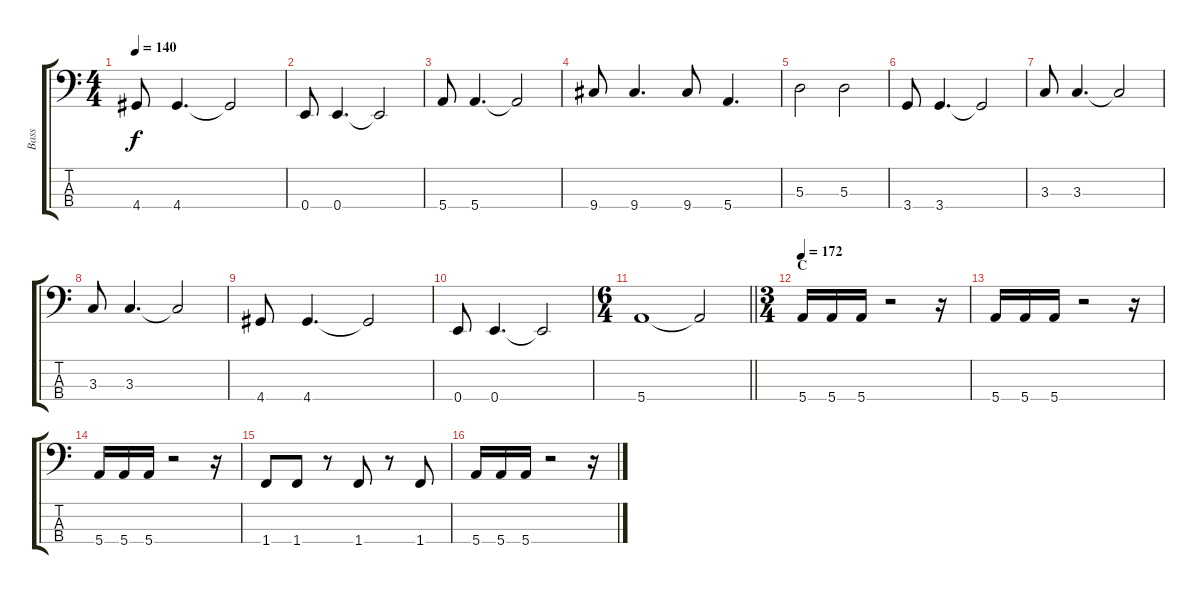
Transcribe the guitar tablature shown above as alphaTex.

\track ("Bass" "Bass") {instrument electricbasspick}
\staff {score tabs}
\tuning (G2 D2 A1 E1) {hide}
\ts (4 4)
\tempo 140
\clef f4
\ks c
4.4.8{dy f} 4.4.4{d} 4.4{t}.2 |
0.4.8 0.4.4{d} 0.4{t}.2 |
5.4.8 5.4.4{d} 5.4{t}.2 |
9.4.8 9.4.4{d} 9.4.8 5.4.4{d} |
5.3.2 5.3.2 |
3.4.8 3.4.4{d} 3.4{t}.2 |
3.3.8 3.3.4{d} 3.3{t}.2 |
3.3.8 3.3.4{d} 3.3{t}.2 |
4.4.8 4.4.4{d} 4.4{t}.2 |
0.4.8 0.4.4{d} 0.4{t}.2 |
\ts (6 4)
\barLineRight lightlight
5.4.1 5.4{t}.2 |
\ts (3 4)
\section ("" "C")
\tempo 172
5.4.16 5.4.16 5.4.16 r.2 r.16 |
5.4.16 5.4.16 5.4.16 r.2 r.16 |
5.4.16 5.4.16 5.4.16 r.2 r.16 |
1.4.8 1.4.8 r.8 1.4.8 r.8 1.4.8 |
5.4.16 5.4.16 5.4.16 r.2 r.16
